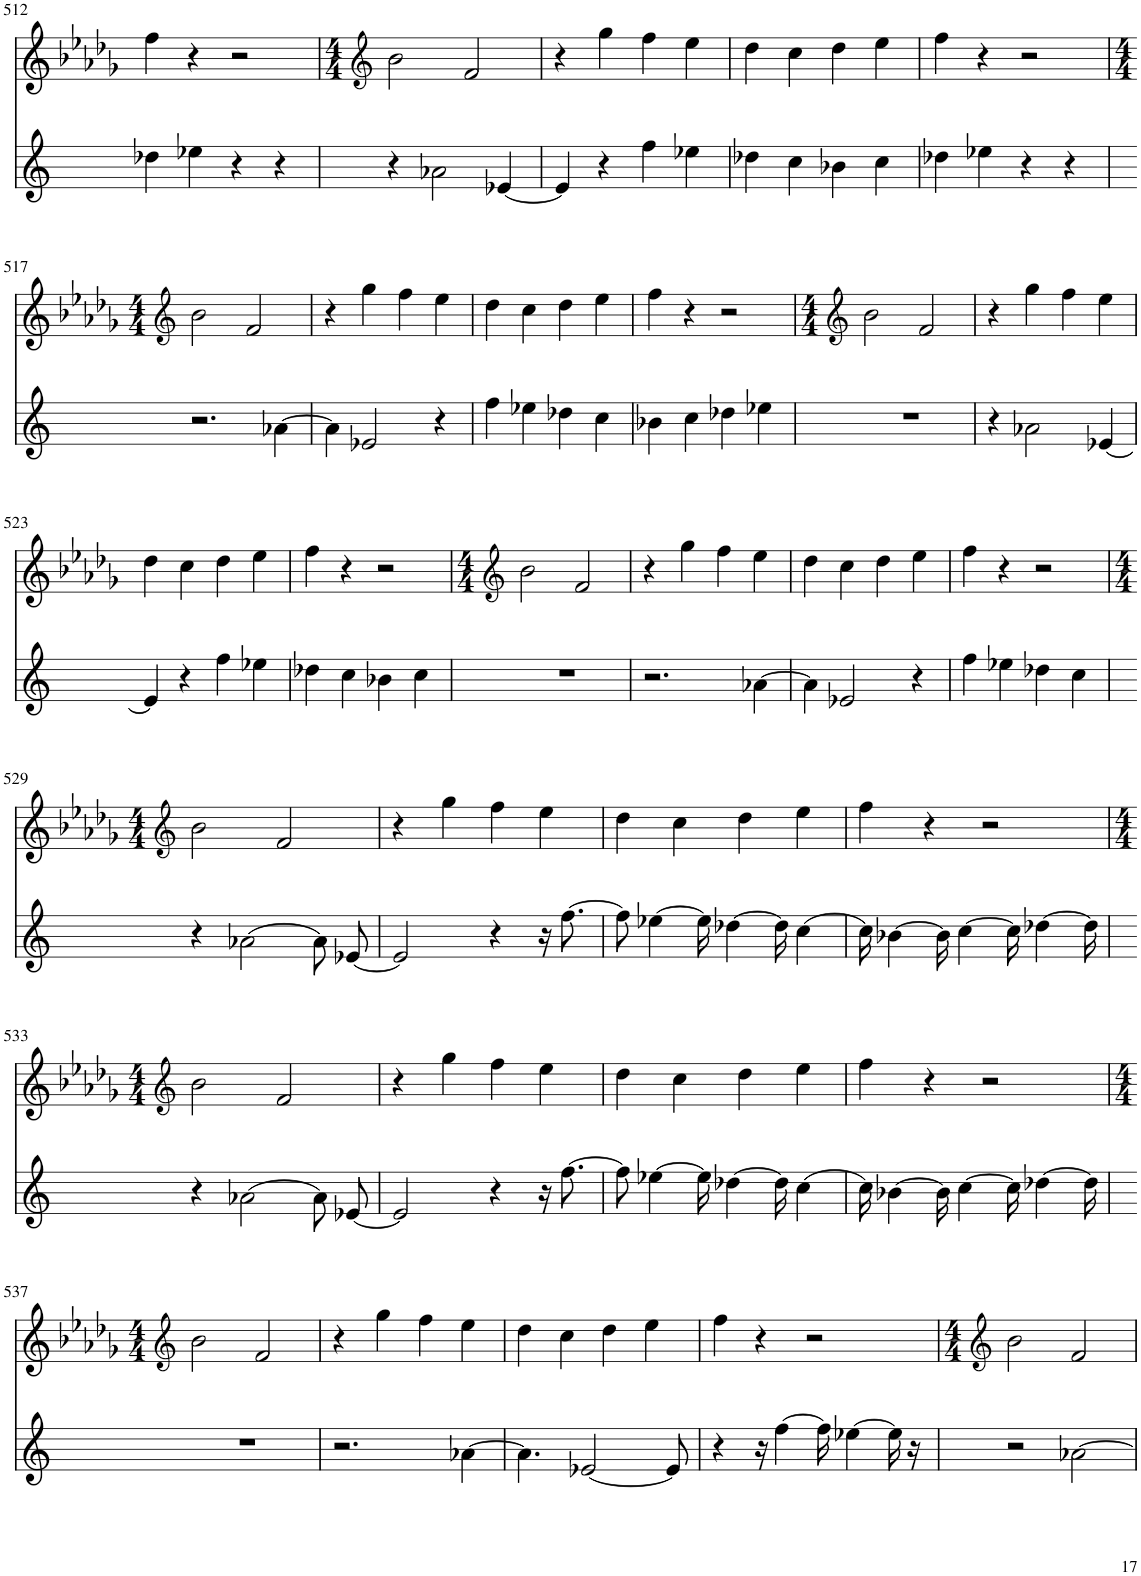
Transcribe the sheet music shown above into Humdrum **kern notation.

**kern	**kern
*part2	*part1
*staff2	*staff1
*I"Piano	*I"Piano
*I'Pno	*I'Pno
!!LO:PB:g=z
*clefG2	*clefG2
*k[]	*k[b-e-a-d-g-]
*M4/4	*M4/4
=512	=512
4dd-X\	4ff\
4ee-X\	4r
4r	2r
4r	.
=513	=513
*	*clefG2
*	*M4/4
4r	2b-\
2a-X\	.
.	2f/
[4e-X/	.
=514	=514
4e-/]	4r
4r	4gg-\
4ff\	4ff\
4ee-X\	4ee-\
=515	=515
4dd-X\	4dd-\
4cc\	4cc\
4b-X\	4dd-\
4cc\	4ee-\
=516	=516
4dd-X\	4ff\
4ee-X\	4r
4r	2r
4r	.
!!LO:LB:g=z
=517	=517
*	*clefG2
*	*M4/4
2.r	2b-\
.	2f/
[4a-X\	.
=518	=518
4a-\]	4r
2e-X/	4gg-\
.	4ff\
4r	4ee-\
=519	=519
4ff\	4dd-\
4ee-X\	4cc\
4dd-X\	4dd-\
4cc\	4ee-\
=520	=520
4b-X\	4ff\
4cc\	4r
4dd-X\	2r
4ee-X\	.
=521	=521
*	*clefG2
*	*M4/4
1r	2b-\
.	2f/
=522	=522
4r	4r
2a-X\	4gg-\
.	4ff\
[4e-X/	4ee-\
!!LO:LB:g=z
=523	=523
4e-/]	4dd-\
4r	4cc\
4ff\	4dd-\
4ee-X\	4ee-\
=524	=524
4dd-X\	4ff\
4cc\	4r
4b-X\	2r
4cc\	.
=525	=525
*	*clefG2
*	*M4/4
1r	2b-\
.	2f/
=526	=526
2.r	4r
.	4gg-\
.	4ff\
[4a-X\	4ee-\
=527	=527
4a-\]	4dd-\
2e-X/	4cc\
.	4dd-\
4r	4ee-\
=528	=528
4ff\	4ff\
4ee-X\	4r
4dd-X\	2r
4cc\	.
!!LO:LB:g=z
=529	=529
*	*clefG2
*	*M4/4
4r	2b-\
[2a-X\	.
.	2f/
8a-/L]	.
[8e-X/J	.
=530	=530
2e-/]	4r
.	4gg-\
4r	4ff\
16r	4ee-\
[8.ff\	.
=531	=531
8ff\]	4dd-\
[4ee-X\	.
.	4cc\
16ee-\]	.
[4dd-X\	.
.	4dd-\
16dd-\]	.
[4cc\	4ee-\
=532	=532
16cc\]	4ff\
[4b-X\	.
.	4r
16b-\]	.
[4cc\	.
.	2r
16cc\]	.
[4dd-X\	.
16dd-\]	.
!!LO:LB:g=z
=533	=533
*	*clefG2
*	*M4/4
4r	2b-\
[2a-X\	.
.	2f/
8a-/L]	.
[8e-X/J	.
=534	=534
2e-/]	4r
.	4gg-\
4r	4ff\
16r	4ee-\
[8.ff\	.
=535	=535
8ff\]	4dd-\
[4ee-X\	.
.	4cc\
16ee-\]	.
[4dd-X\	.
.	4dd-\
16dd-\]	.
[4cc\	4ee-\
=536	=536
16cc\]	4ff\
[4b-X\	.
.	4r
16b-\]	.
[4cc\	.
.	2r
16cc\]	.
[4dd-X\	.
16dd-\]	.
!!LO:LB:g=z
=537	=537
*	*clefG2
*	*M4/4
1r	2b-\
.	2f/
=538	=538
2.r	4r
.	4gg-\
.	4ff\
[4a-X\	4ee-\
=539	=539
4.a-\]	4dd-\
.	4cc\
[2e-X/	.
.	4dd-\
.	4ee-\
8e-/]	.
=540	=540
4r	4ff\
16r	4r
[4ff\	.
.	2r
16ff\]	.
[4ee-X\	.
16ee-\]	.
16r	.
=541	=541
*	*clefG2
*	*M4/4
2r	2b-\
[2a-X\	2f/
=	=
*-	*-
